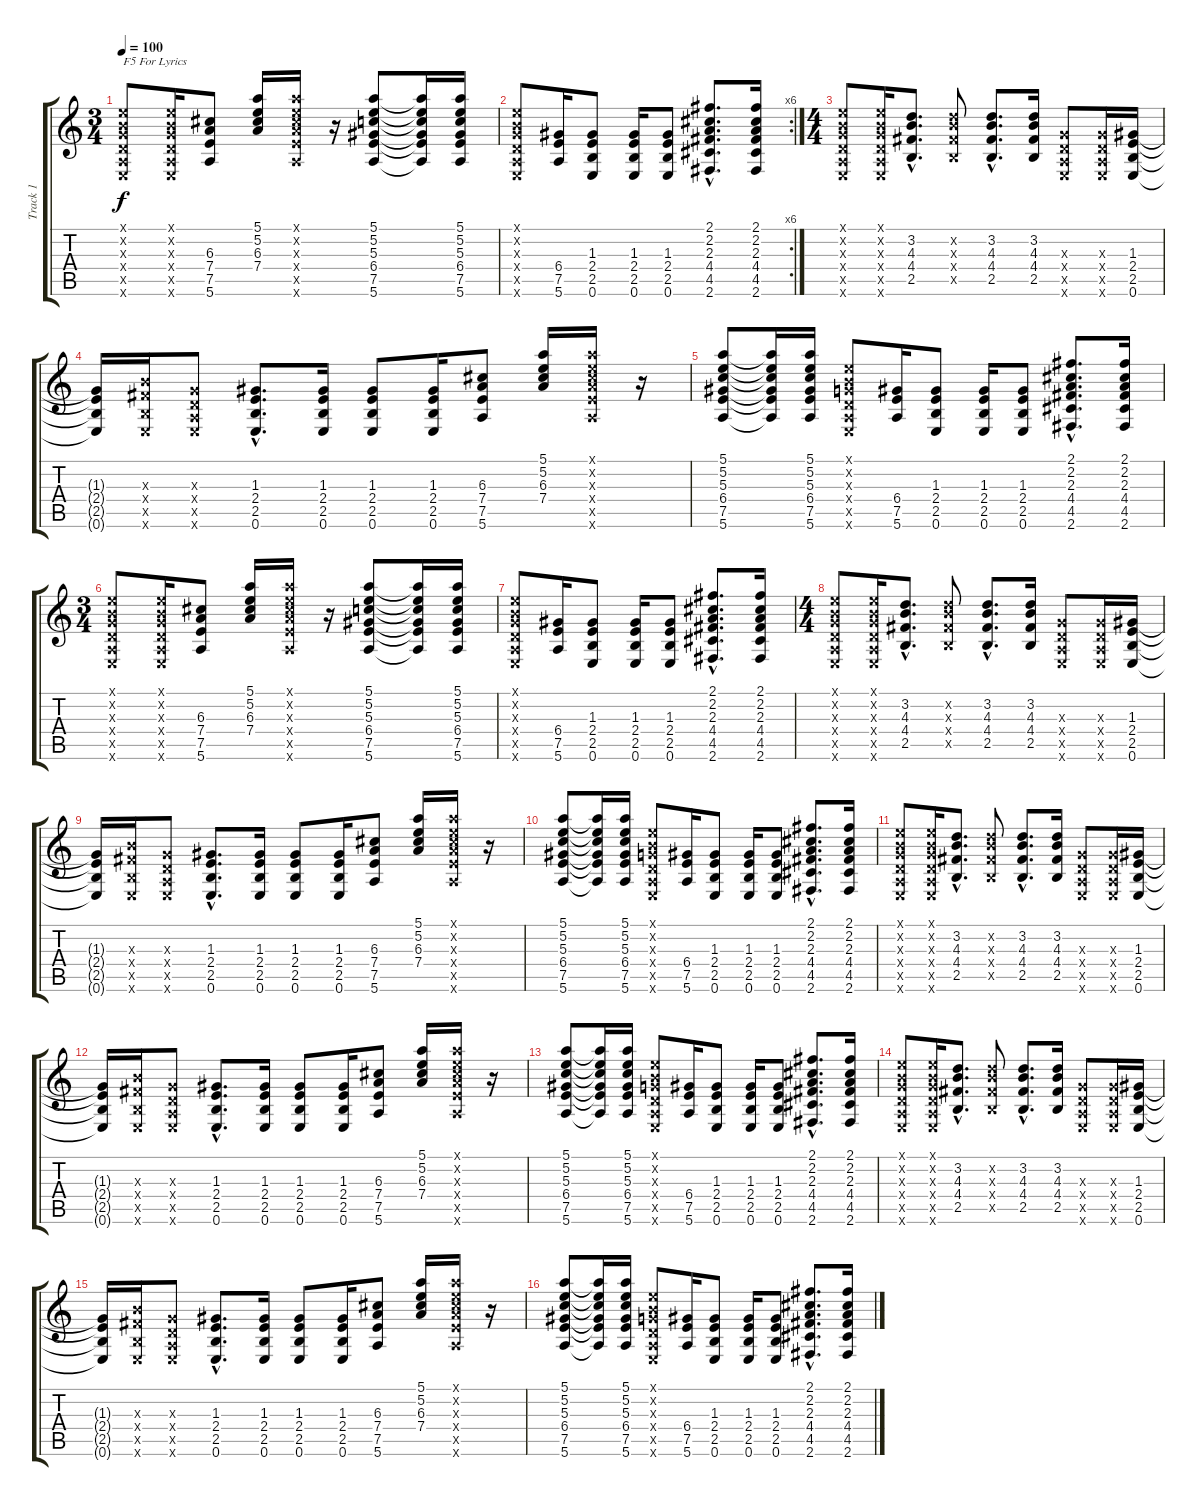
\track ("Track 1" "Track 1") {instrument acousticguitarsteel}
\staff {score tabs}
\tuning (E4 B3 G3 D3 A2 E2) {hide}
\ts (3 4)
\tempo 100
\clef g2
\ks c
(0.1{x} 0.2{x} 0.3{x} 0.4{x} 0.5{x} 0.6{x}).8{txt "F5 For Lyrics" dy f instrument acousticguitarsteel} (0.1{x} 0.2{x} 0.3{x} 0.4{x} 0.5{x} 0.6{x}).16 (6.3 7.4 7.5 5.6).8 (5.1 5.2 6.3 7.4).16 (5.1{x} 5.2{x} 6.3{x} 7.4{x} 7.5{x} 5.6{x}).16 r.16 (5.1 5.2 5.3 6.4 7.5 5.6).8 (5.1{t} 5.2{t} 5.3{t} 6.4{t} 7.5{t} 5.6{t}).16 (5.1 5.2 5.3 6.4 7.5 5.6).16 |
\rc 6
(0.1{x} 0.2{x} 0.3{x} 0.4{x} 0.5{x} 0.6{x}).8 (6.4 7.5 5.6).16 (1.3 2.4 2.5 0.6).8 (1.3 2.4 2.5 0.6).16 (1.3 2.4 2.5 0.6).8 (2.1{hac} 2.2{hac} 2.3{hac} 4.4{hac} 4.5{hac} 2.6{hac}).8{d} (2.1 2.2 2.3 4.4 4.5 2.6).16 |
\ts (4 4)
(0.1{x} 0.2{x} 0.3{x} 0.4{x} 0.5{x} 0.6{x}).8 (0.1{x} 0.2{x} 0.3{x} 0.4{x} 0.5{x} 0.6{x}).16 (3.2{hac} 4.3{hac} 4.4{hac} 2.5{hac}).8{d} (3.2{x} 4.3{x} 4.4{x} 2.5{x}).8 (3.2{hac} 4.3{hac} 4.4{hac} 2.5{hac}).8{d} (3.2 4.3 4.4 2.5).16 (0.3{x} 0.4{x} 0.5{x} 0.6{x}).8 (0.3{x} 0.4{x} 0.5{x} 0.6{x}).16 (1.3 2.4 2.5 0.6).16 |
(1.3{t} 2.4{t} 2.5{t} 0.6{t}).16 (4.3{x} 4.4{x} 2.5{x} 0.6{x}).16 (0.3{x} 0.4{x} 0.5{x} 0.6{x}).8 (1.3{hac} 2.4{hac} 2.5{hac} 0.6{hac}).8{d} (1.3 2.4 2.5 0.6).16 (1.3 2.4 2.5 0.6).8 (1.3 2.4 2.5 0.6).16 (6.3 7.4 7.5 5.6).8 (5.1 5.2 6.3 7.4).16 (5.1{x} 5.2{x} 6.3{x} 7.4{x} 7.5{x} 5.6{x}).16 r.16 |
(5.1 5.2 5.3 6.4 7.5 5.6).8 (5.1{t} 5.2{t} 5.3{t} 6.4{t} 7.5{t} 5.6{t}).16 (5.1 5.2 5.3 6.4 7.5 5.6).16 (0.1{x} 0.2{x} 0.3{x} 0.4{x} 0.5{x} 0.6{x}).8 (6.4 7.5 5.6).16 (1.3 2.4 2.5 0.6).8 (1.3 2.4 2.5 0.6).16 (1.3 2.4 2.5 0.6).8 (2.1{hac} 2.2{hac} 2.3{hac} 4.4{hac} 4.5{hac} 2.6{hac}).8{d} (2.1 2.2 2.3 4.4 4.5 2.6).16 |
\ts (3 4)
(0.1{x} 0.2{x} 0.3{x} 0.4{x} 0.5{x} 0.6{x}).8 (0.1{x} 0.2{x} 0.3{x} 0.4{x} 0.5{x} 0.6{x}).16 (6.3 7.4 7.5 5.6).8 (5.1 5.2 6.3 7.4).16 (5.1{x} 5.2{x} 6.3{x} 7.4{x} 7.5{x} 5.6{x}).16 r.16 (5.1 5.2 5.3 6.4 7.5 5.6).8 (5.1{t} 5.2{t} 5.3{t} 6.4{t} 7.5{t} 5.6{t}).16 (5.1 5.2 5.3 6.4 7.5 5.6).16 |
(0.1{x} 0.2{x} 0.3{x} 0.4{x} 0.5{x} 0.6{x}).8 (6.4 7.5 5.6).16 (1.3 2.4 2.5 0.6).8 (1.3 2.4 2.5 0.6).16 (1.3 2.4 2.5 0.6).8 (2.1{hac} 2.2{hac} 2.3{hac} 4.4{hac} 4.5{hac} 2.6{hac}).8{d} (2.1 2.2 2.3 4.4 4.5 2.6).16 |
\ts (4 4)
(0.1{x} 0.2{x} 0.3{x} 0.4{x} 0.5{x} 0.6{x}).8 (0.1{x} 0.2{x} 0.3{x} 0.4{x} 0.5{x} 0.6{x}).16 (3.2{hac} 4.3{hac} 4.4{hac} 2.5{hac}).8{d} (3.2{x} 4.3{x} 4.4{x} 2.5{x}).8 (3.2{hac} 4.3{hac} 4.4{hac} 2.5{hac}).8{d} (3.2 4.3 4.4 2.5).16 (0.3{x} 0.4{x} 0.5{x} 0.6{x}).8 (0.3{x} 0.4{x} 0.5{x} 0.6{x}).16 (1.3 2.4 2.5 0.6).16 |
(1.3{t} 2.4{t} 2.5{t} 0.6{t}).16 (4.3{x} 4.4{x} 2.5{x} 0.6{x}).16 (0.3{x} 0.4{x} 0.5{x} 0.6{x}).8 (1.3{hac} 2.4{hac} 2.5{hac} 0.6{hac}).8{d} (1.3 2.4 2.5 0.6).16 (1.3 2.4 2.5 0.6).8 (1.3 2.4 2.5 0.6).16 (6.3 7.4 7.5 5.6).8 (5.1 5.2 6.3 7.4).16 (5.1{x} 5.2{x} 6.3{x} 7.4{x} 7.5{x} 5.6{x}).16 r.16 |
(5.1 5.2 5.3 6.4 7.5 5.6).8 (5.1{t} 5.2{t} 5.3{t} 6.4{t} 7.5{t} 5.6{t}).16 (5.1 5.2 5.3 6.4 7.5 5.6).16 (0.1{x} 0.2{x} 0.3{x} 0.4{x} 0.5{x} 0.6{x}).8 (6.4 7.5 5.6).16 (1.3 2.4 2.5 0.6).8 (1.3 2.4 2.5 0.6).16 (1.3 2.4 2.5 0.6).8 (2.1{hac} 2.2{hac} 2.3{hac} 4.4{hac} 4.5{hac} 2.6{hac}).8{d} (2.1 2.2 2.3 4.4 4.5 2.6).16 |
(0.1{x} 0.2{x} 0.3{x} 0.4{x} 0.5{x} 0.6{x}).8 (0.1{x} 0.2{x} 0.3{x} 0.4{x} 0.5{x} 0.6{x}).16 (3.2{hac} 4.3{hac} 4.4{hac} 2.5{hac}).8{d} (3.2{x} 4.3{x} 4.4{x} 2.5{x}).8 (3.2{hac} 4.3{hac} 4.4{hac} 2.5{hac}).8{d} (3.2 4.3 4.4 2.5).16 (0.3{x} 0.4{x} 0.5{x} 0.6{x}).8 (0.3{x} 0.4{x} 0.5{x} 0.6{x}).16 (1.3 2.4 2.5 0.6).16 |
(1.3{t} 2.4{t} 2.5{t} 0.6{t}).16 (4.3{x} 4.4{x} 2.5{x} 0.6{x}).16 (0.3{x} 0.4{x} 0.5{x} 0.6{x}).8 (1.3{hac} 2.4{hac} 2.5{hac} 0.6{hac}).8{d} (1.3 2.4 2.5 0.6).16 (1.3 2.4 2.5 0.6).8 (1.3 2.4 2.5 0.6).16 (6.3 7.4 7.5 5.6).8 (5.1 5.2 6.3 7.4).16 (5.1{x} 5.2{x} 6.3{x} 7.4{x} 7.5{x} 5.6{x}).16 r.16 |
(5.1 5.2 5.3 6.4 7.5 5.6).8 (5.1{t} 5.2{t} 5.3{t} 6.4{t} 7.5{t} 5.6{t}).16 (5.1 5.2 5.3 6.4 7.5 5.6).16 (0.1{x} 0.2{x} 0.3{x} 0.4{x} 0.5{x} 0.6{x}).8 (6.4 7.5 5.6).16 (1.3 2.4 2.5 0.6).8 (1.3 2.4 2.5 0.6).16 (1.3 2.4 2.5 0.6).8 (2.1{hac} 2.2{hac} 2.3{hac} 4.4{hac} 4.5{hac} 2.6{hac}).8{d} (2.1 2.2 2.3 4.4 4.5 2.6).16 |
(0.1{x} 0.2{x} 0.3{x} 0.4{x} 0.5{x} 0.6{x}).8 (0.1{x} 0.2{x} 0.3{x} 0.4{x} 0.5{x} 0.6{x}).16 (3.2{hac} 4.3{hac} 4.4{hac} 2.5{hac}).8{d} (3.2{x} 4.3{x} 4.4{x} 2.5{x}).8 (3.2{hac} 4.3{hac} 4.4{hac} 2.5{hac}).8{d} (3.2 4.3 4.4 2.5).16 (0.3{x} 0.4{x} 0.5{x} 0.6{x}).8 (0.3{x} 0.4{x} 0.5{x} 0.6{x}).16 (1.3 2.4 2.5 0.6).16 |
(1.3{t} 2.4{t} 2.5{t} 0.6{t}).16 (4.3{x} 4.4{x} 2.5{x} 0.6{x}).16 (0.3{x} 0.4{x} 0.5{x} 0.6{x}).8 (1.3{hac} 2.4{hac} 2.5{hac} 0.6{hac}).8{d} (1.3 2.4 2.5 0.6).16 (1.3 2.4 2.5 0.6).8 (1.3 2.4 2.5 0.6).16 (6.3 7.4 7.5 5.6).8 (5.1 5.2 6.3 7.4).16 (5.1{x} 5.2{x} 6.3{x} 7.4{x} 7.5{x} 5.6{x}).16 r.16 |
(5.1 5.2 5.3 6.4 7.5 5.6).8 (5.1{t} 5.2{t} 5.3{t} 6.4{t} 7.5{t} 5.6{t}).16 (5.1 5.2 5.3 6.4 7.5 5.6).16 (0.1{x} 0.2{x} 0.3{x} 0.4{x} 0.5{x} 0.6{x}).8 (6.4 7.5 5.6).16 (1.3 2.4 2.5 0.6).8 (1.3 2.4 2.5 0.6).16 (1.3 2.4 2.5 0.6).8 (2.1{hac} 2.2{hac} 2.3{hac} 4.4{hac} 4.5{hac} 2.6{hac}).8{d} (2.1 2.2 2.3 4.4 4.5 2.6).16
